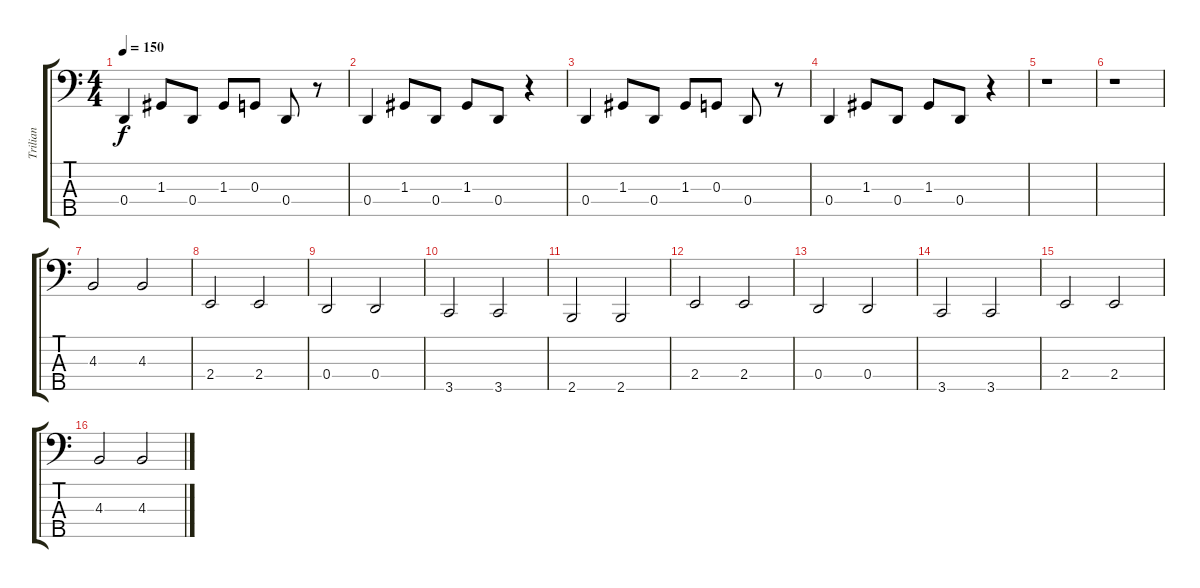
\track ("Trilian" "Trilian") {instrument electricbassfinger}
\staff {score tabs}
\tuning (F2 C2 G1 D1 A0) {hide}
\ts (4 4)
\tempo 150
\clef f4
\ks c
0.4.4{dy f} 1.3.8 0.4.8 1.3.8 0.3.8 0.4.8 r.8 |
0.4.4 1.3.8 0.4.8 1.3.8 0.4.8 r.4 |
0.4.4 1.3.8 0.4.8 1.3.8 0.3.8 0.4.8 r.8 |
0.4.4 1.3.8 0.4.8 1.3.8 0.4.8 r.4 |
r.1 |
r.1 |
4.3.2 4.3.2 |
2.4.2 2.4.2 |
0.4.2 0.4.2 |
3.5.2 3.5.2 |
2.5.2 2.5.2 |
2.4.2 2.4.2 |
0.4.2 0.4.2 |
3.5.2 3.5.2 |
2.4.2 2.4.2 |
4.3.2 4.3.2
